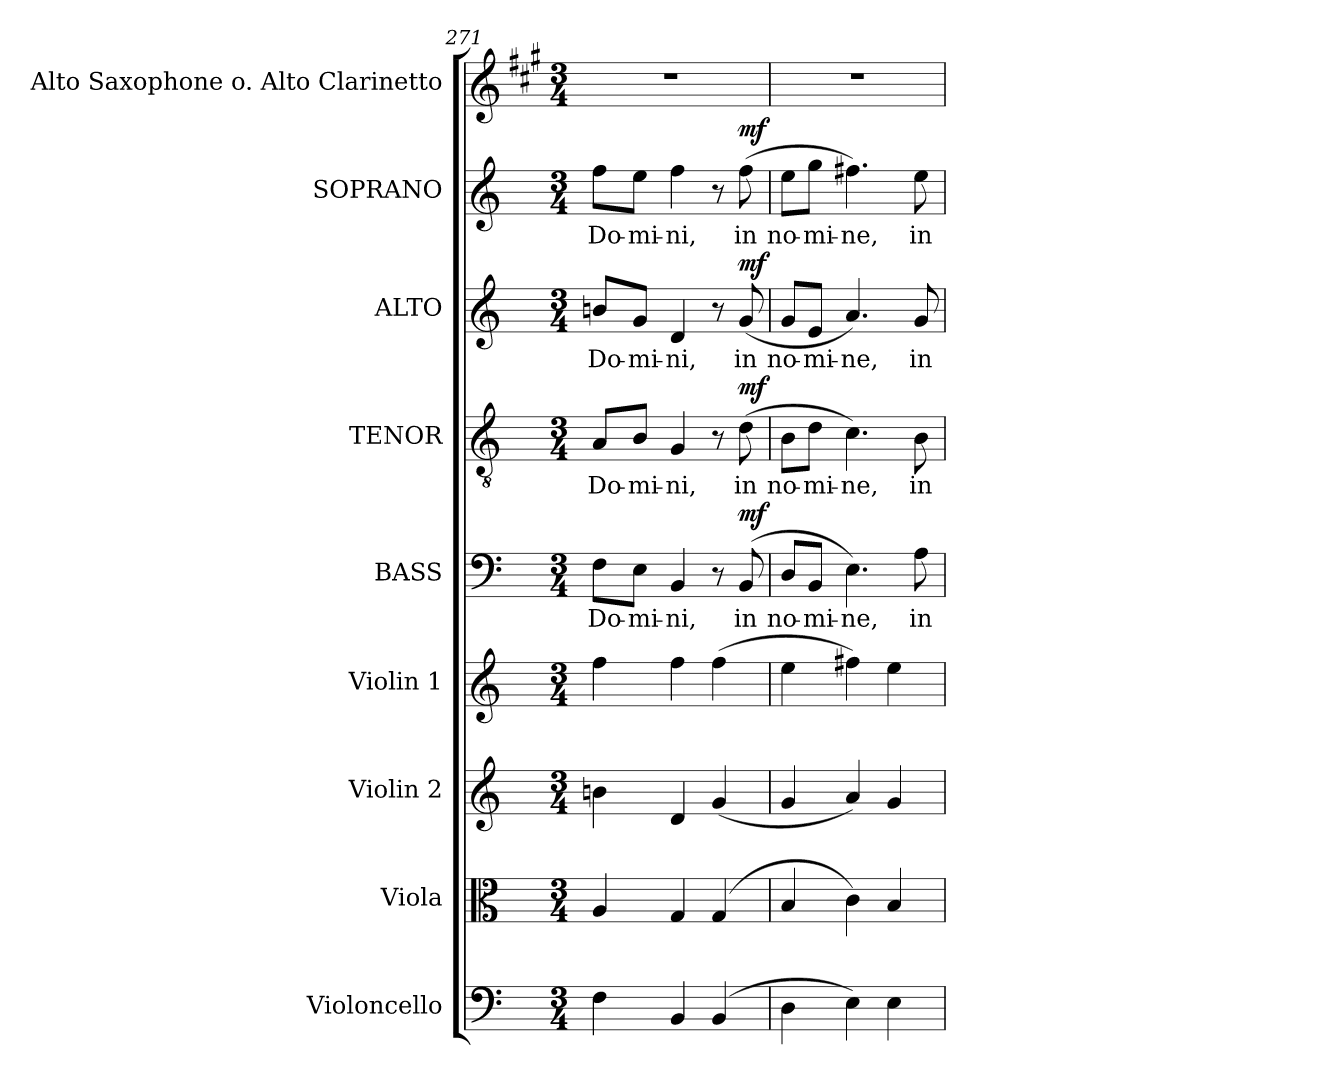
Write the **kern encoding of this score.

**kern	**kern	**kern	**kern	**kern	**text	**dynam	**kern	**text	**dynam	**kern	**text	**dynam	**kern	**text	**dynam	**kern
*part9	*part8	*part7	*part6	*part5	*part5	*part5	*part4	*part4	*part4	*part3	*part3	*part3	*part2	*part2	*part2	*part1
*staff9	*staff8	*staff7	*staff6	*staff5	*staff5	*staff5	*staff4	*staff4	*staff4	*staff3	*staff3	*staff3	*staff2	*staff2	*staff2	*staff1
*I"Violoncello	*I"Viola	*I"Violin 2	*I"Violin 1	*I"BASS	*	*	*I"TENOR	*	*	*I"ALTO	*	*	*I"SOPRANO	*	*	*I"Alto Saxophone o. Alto Clarinetto
*I'Vc.	*I'Vla.	*I'Vln. 2	*I'Vln. 1	*I'B.	*	*	*I'T.	*	*	*I'A.	*	*	*I'S.	*	*	*I'Alto Sax. o. Alto Clar.
*clefF4	*clefC3	*clefG2	*clefG2	*clefF4	*	*	*clefGv2	*	*	*clefG2	*	*	*clefG2	*	*	*clefG2
*	*	*	*	*	*	*	*ITrd7c12	*	*	*	*	*	*	*	*	*ITrd5c9
*k[]	*k[]	*k[]	*k[]	*k[]	*	*	*k[]	*	*	*k[]	*	*	*k[]	*	*	*k[]
*C:	*C:	*C:	*C:	*C:	*	*	*C:	*	*	*C:	*	*	*C:	*	*	*C:
*M3/4	*M3/4	*M3/4	*M3/4	*M3/4	*	*	*M3/4	*	*	*M3/4	*	*	*M3/4	*	*	*M3/4
=271	=271	=271	=271	=271	=271	=271	=271	=271	=271	=271	=271	=271	=271	=271	=271	=271
!	!	!	!	!	!LO:LY:b:color=#000000	!	!	!	!	!	!	!	!	!	!	!
!	!	!	!	!	!	!	!	!LO:LY:b:color=#000000	!	!	!	!	!	!	!	!
!	!	!	!	!	!	!	!	!	!	!	!LO:LY:b:color=#000000	!	!	!	!	!
!	!	!	!	!	!	!	!	!	!	!	!	!	!	!LO:LY:b:color=#000000	!	!LO:N:vis=1
4Fi\	4Ai/	4bni\	4ffi\	8Fi\L	Do-	.	8AAi/L	Do-	.	8bni/L	Do-	.	8ffi\L	Do-	.	2.r
!	!	!	!	!	!LO:LY:b:color=#000000	!	!	!	!	!	!	!	!	!	!	!
!	!	!	!	!	!	!	!	!LO:LY:b:color=#000000	!	!	!	!	!	!	!	!
!	!	!	!	!	!	!	!	!	!	!	!LO:LY:b:color=#000000	!	!	!	!	!
!	!	!	!	!	!	!	!	!	!	!	!	!	!	!LO:LY:b:color=#000000	!	!
.	.	.	.	8Ei\J	-mi-	.	8BBi/J	-mi-	.	8gi/J	-mi-	.	8eei\J	-mi-	.	.
!	!	!	!	!	!LO:LY:b:color=#000000	!	!	!	!	!	!	!	!	!	!	!
!	!	!	!	!	!	!	!	!LO:LY:b:color=#000000	!	!	!	!	!	!	!	!
!	!	!	!	!	!	!	!	!	!	!	!LO:LY:b:color=#000000	!	!	!	!	!
!	!	!	!	!	!	!	!	!	!	!	!	!	!	!LO:LY:b:color=#000000	!	!
4BBi/	4Gi/	4di/	4ffi\	4BBi/	-ni,	.	4GGi/	-ni,	.	4di/	-ni,	.	4ffi\	-ni,	.	.
(4BBi/	(4Gi/	(4gi/	(4ffi\	8r	.	.	8r	.	.	8r	.	.	8r	.	.	.
!	!	!	!	!	!LO:LY:b:color=#000000	!	!	!	!	!	!	!	!	!	!	!
!	!	!	!	!	!	!	!	!LO:LY:b:color=#000000	!	!	!	!	!	!	!	!
!	!	!	!	!	!	!	!	!	!	!	!LO:LY:b:color=#000000	!	!	!	!	!
!	!	!	!	!	!	!	!	!	!	!	!	!	!	!LO:LY:b:color=#000000	!	!
.	.	.	.	(8BBi/	in	mf	(8Di\	in	mf	(8gi/	in	mf	(8ffi\	in	mf	.
=272	=272	=272	=272	=272	=272	=272	=272	=272	=272	=272	=272	=272	=272	=272	=272	=272
!	!	!	!	!	!LO:LY:b:color=#000000	!	!	!	!	!	!	!	!	!	!	!
!	!	!	!	!	!	!	!	!LO:LY:b:color=#000000	!	!	!	!	!	!	!	!
!	!	!	!	!	!	!	!	!	!	!	!LO:LY:b:color=#000000	!	!	!	!	!
!	!	!	!	!	!	!	!	!	!	!	!	!	!	!LO:LY:b:color=#000000	!	!LO:N:vis=1
4Di\	4Bi/	4gi/	4eei\	8Di/L	no-	.	8BBi\L	no-	.	8gi/L	no-	.	8eei\L	no-	.	2.r
!	!	!	!	!	!LO:LY:b:color=#000000	!	!	!	!	!	!	!	!	!	!	!
!	!	!	!	!	!	!	!	!LO:LY:b:color=#000000	!	!	!	!	!	!	!	!
!	!	!	!	!	!	!	!	!	!	!	!LO:LY:b:color=#000000	!	!	!	!	!
!	!	!	!	!	!	!	!	!	!	!	!	!	!	!LO:LY:b:color=#000000	!	!
.	.	.	.	8BBi/J	-mi-	.	8Di\J	-mi-	.	8ei/J	-mi-	.	8ggi\J	-mi-	.	.
!	!	!	!	!	!LO:LY:b:color=#000000	!	!	!	!	!	!	!	!	!	!	!
!	!	!	!	!	!	!	!	!LO:LY:b:color=#000000	!	!	!	!	!	!	!	!
!	!	!	!	!	!	!	!	!	!	!	!LO:LY:b:color=#000000	!	!	!	!	!
!	!	!	!	!	!	!	!	!	!	!	!	!	!	!LO:LY:b:color=#000000	!	!
4Ei\)	4ci\)	4ai/)	4ff#Xi\)	4.Ei\)	-ne,	.	4.Ci\)	-ne,	.	4.ai/)	-ne,	.	4.ff#Xi\)	-ne,	.	.
4Ei\	4Bi/	4gi/	4eei\	.	.	.	.	.	.	.	.	.	.	.	.	.
!	!	!	!	!	!LO:LY:b:color=#000000	!	!	!	!	!	!	!	!	!	!	!
!	!	!	!	!	!	!	!	!LO:LY:b:color=#000000	!	!	!	!	!	!	!	!
!	!	!	!	!	!	!	!	!	!	!	!LO:LY:b:color=#000000	!	!	!	!	!
!	!	!	!	!	!	!	!	!	!	!	!	!	!	!LO:LY:b:color=#000000	!	!
.	.	.	.	8Ai\	in	.	8BBi\	in	.	8gi/	in	.	8eei\	in	.	.
=	=	=	=	=	=	=	=	=	=	=	=	=	=	=	=	=
*-	*-	*-	*-	*-	*-	*-	*-	*-	*-	*-	*-	*-	*-	*-	*-	*-
